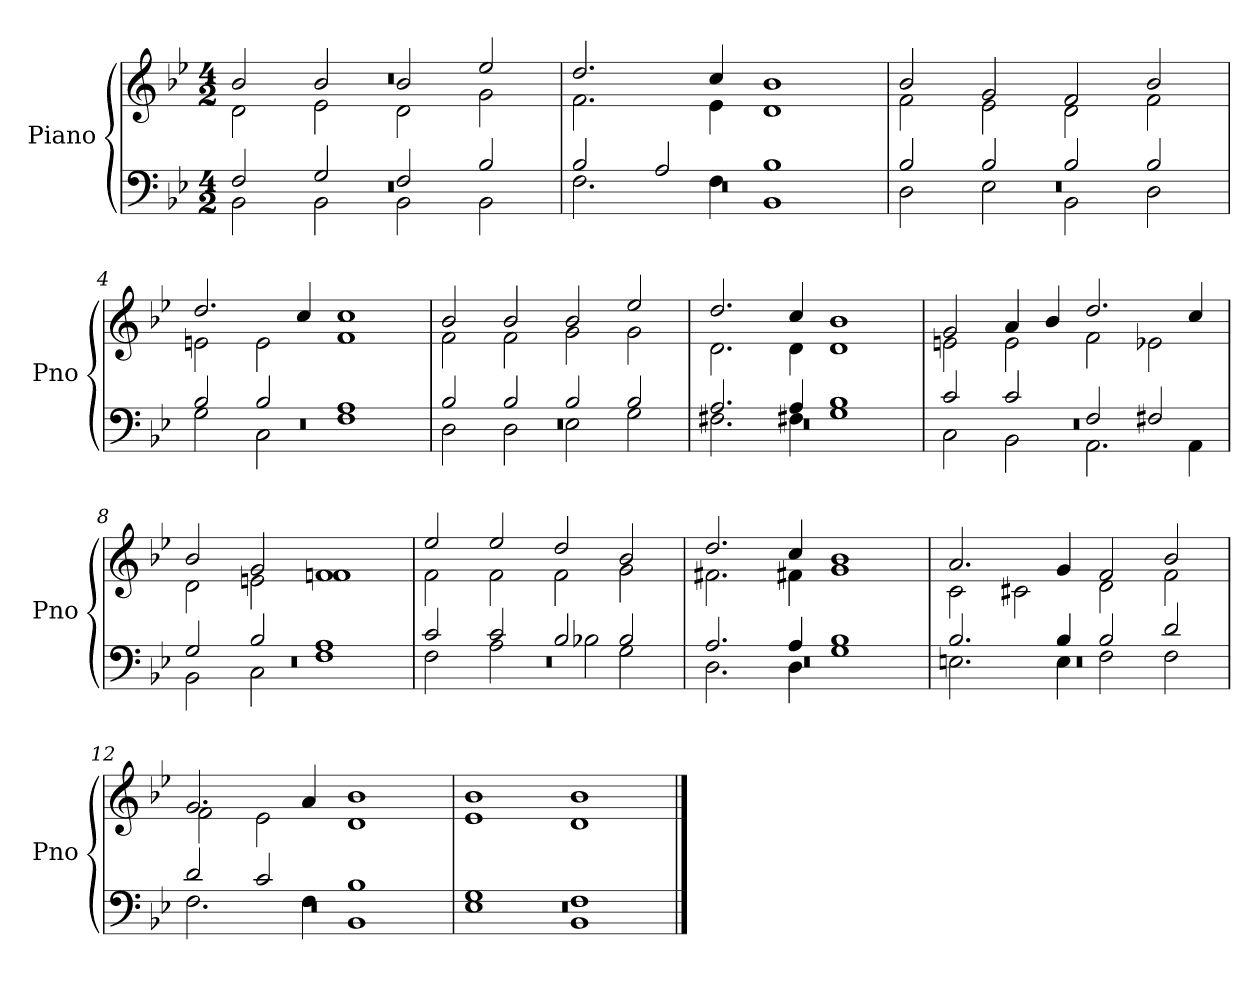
**kern	**kern
*part1	*part1
*staff2	*staff1
*I"Piano	*
*I'Pno	*
*clefF4	*clefG2
*k[b-e-]	*k[b-e-]
*B-:	*B-:
*M4/2	*M4/2
=1	=1
*^	*^
*	*^	*	*^
0r	2F/	2BB-\	2b-/	2d\	0r
.	2G/	2BB-\	2b-/	2e-\	.
.	2F/	2BB-\	2b-/	2d\	.
.	2B-/	2BB-\	2ee-/	2g\	.
*	*	*	*	*v	*v
=2	=2	=2	=2	=2
0r	2B-/	2.F\	2.dd/	2.f\
.	2A/	.	.	.
.	.	4F\	4cc/	4e-\
.	1B-	1BB-	1b-	1d
=3	=3	=3	=3	=3
0r	2B-/	2D\	2b-/	2f\
.	2B-/	2E-\	2g/	2e-\
.	2B-/	2BB-\	2f/	2d\
.	2B-/	2D\	2b-/	2f\
=4	=4	=4	=4	=4
0r	2B-/	2G\	2.dd/	2en\
.	2B-/	2C\	.	2e\
.	.	.	4cc/	.
.	1A	1F	1cc	1f
=5	=5	=5	=5	=5
0r	2B-/	2D\	2b-/	2f\
.	2B-/	2D\	2b-/	2f\
.	2B-/	2E-\	2b-/	2g\
.	2B-/	2G\	2ee-/	2g\
=6	=6	=6	=6	=6
0r	2.A/	2.F#X\	2.dd/	2.d\
.	4A/	4F#X\	4cc/	4d\
.	1B-	1G	1b-	1d
=7	=7	=7	=7	=7
0r	2c/	2C\	2g/	2en\
.	2c/	2BB-\	4a/	2e\
.	.	.	4b-/	.
.	2F/	2.AA\	2.dd/	2f\
.	2F#X/	.	.	2e-X\
.	.	4AA\	4cc/	.
!!LO:LB:g=z	!!
=8	=8	=8	=8	=8
0r	2G/	2BB-\	2b-/	2d\
.	2B-/	2C\	2g/	2en\
.	1A	1F	1f	1fn
=9	=9	=9	=9	=9
0r	2c/	2F\	2ee-/	2f\
.	2c/	2A\	2ee-/	2f\
.	2B-/	2B-X\	2dd/	2f\
.	2B-/	2G\	2b-/	2g\
=10	=10	=10	=10	=10
0r	2.A/	2.D\	2.dd/	2.f#X\
.	4A/	4D\	4cc/	4f#X\
.	1B-	1G	1b-	1g
=11	=11	=11	=11	=11
0r	2.B-/	2.En\	2.a/	2c\
.	.	.	.	2c#X\
.	4B-/	4E\	4g/	.
.	2B-/	2F\	2f/	2d\
.	2d/	2F\	2b-/	2f\
=12	=12	=12	=12	=12
0r	2d/	2.F\	2.g/	2f\
.	2c/	.	.	2e-\
.	.	4F\	4a/	.
.	1B-	1BB-	1b-	1d
=13	=13	=13	=13	=13
0r	1G	1E-	1b-	1e-
.	1F	1BB-	1b-	1d
*v	*v	*v	*	*
*	*v	*v
==	==
*-	*-
